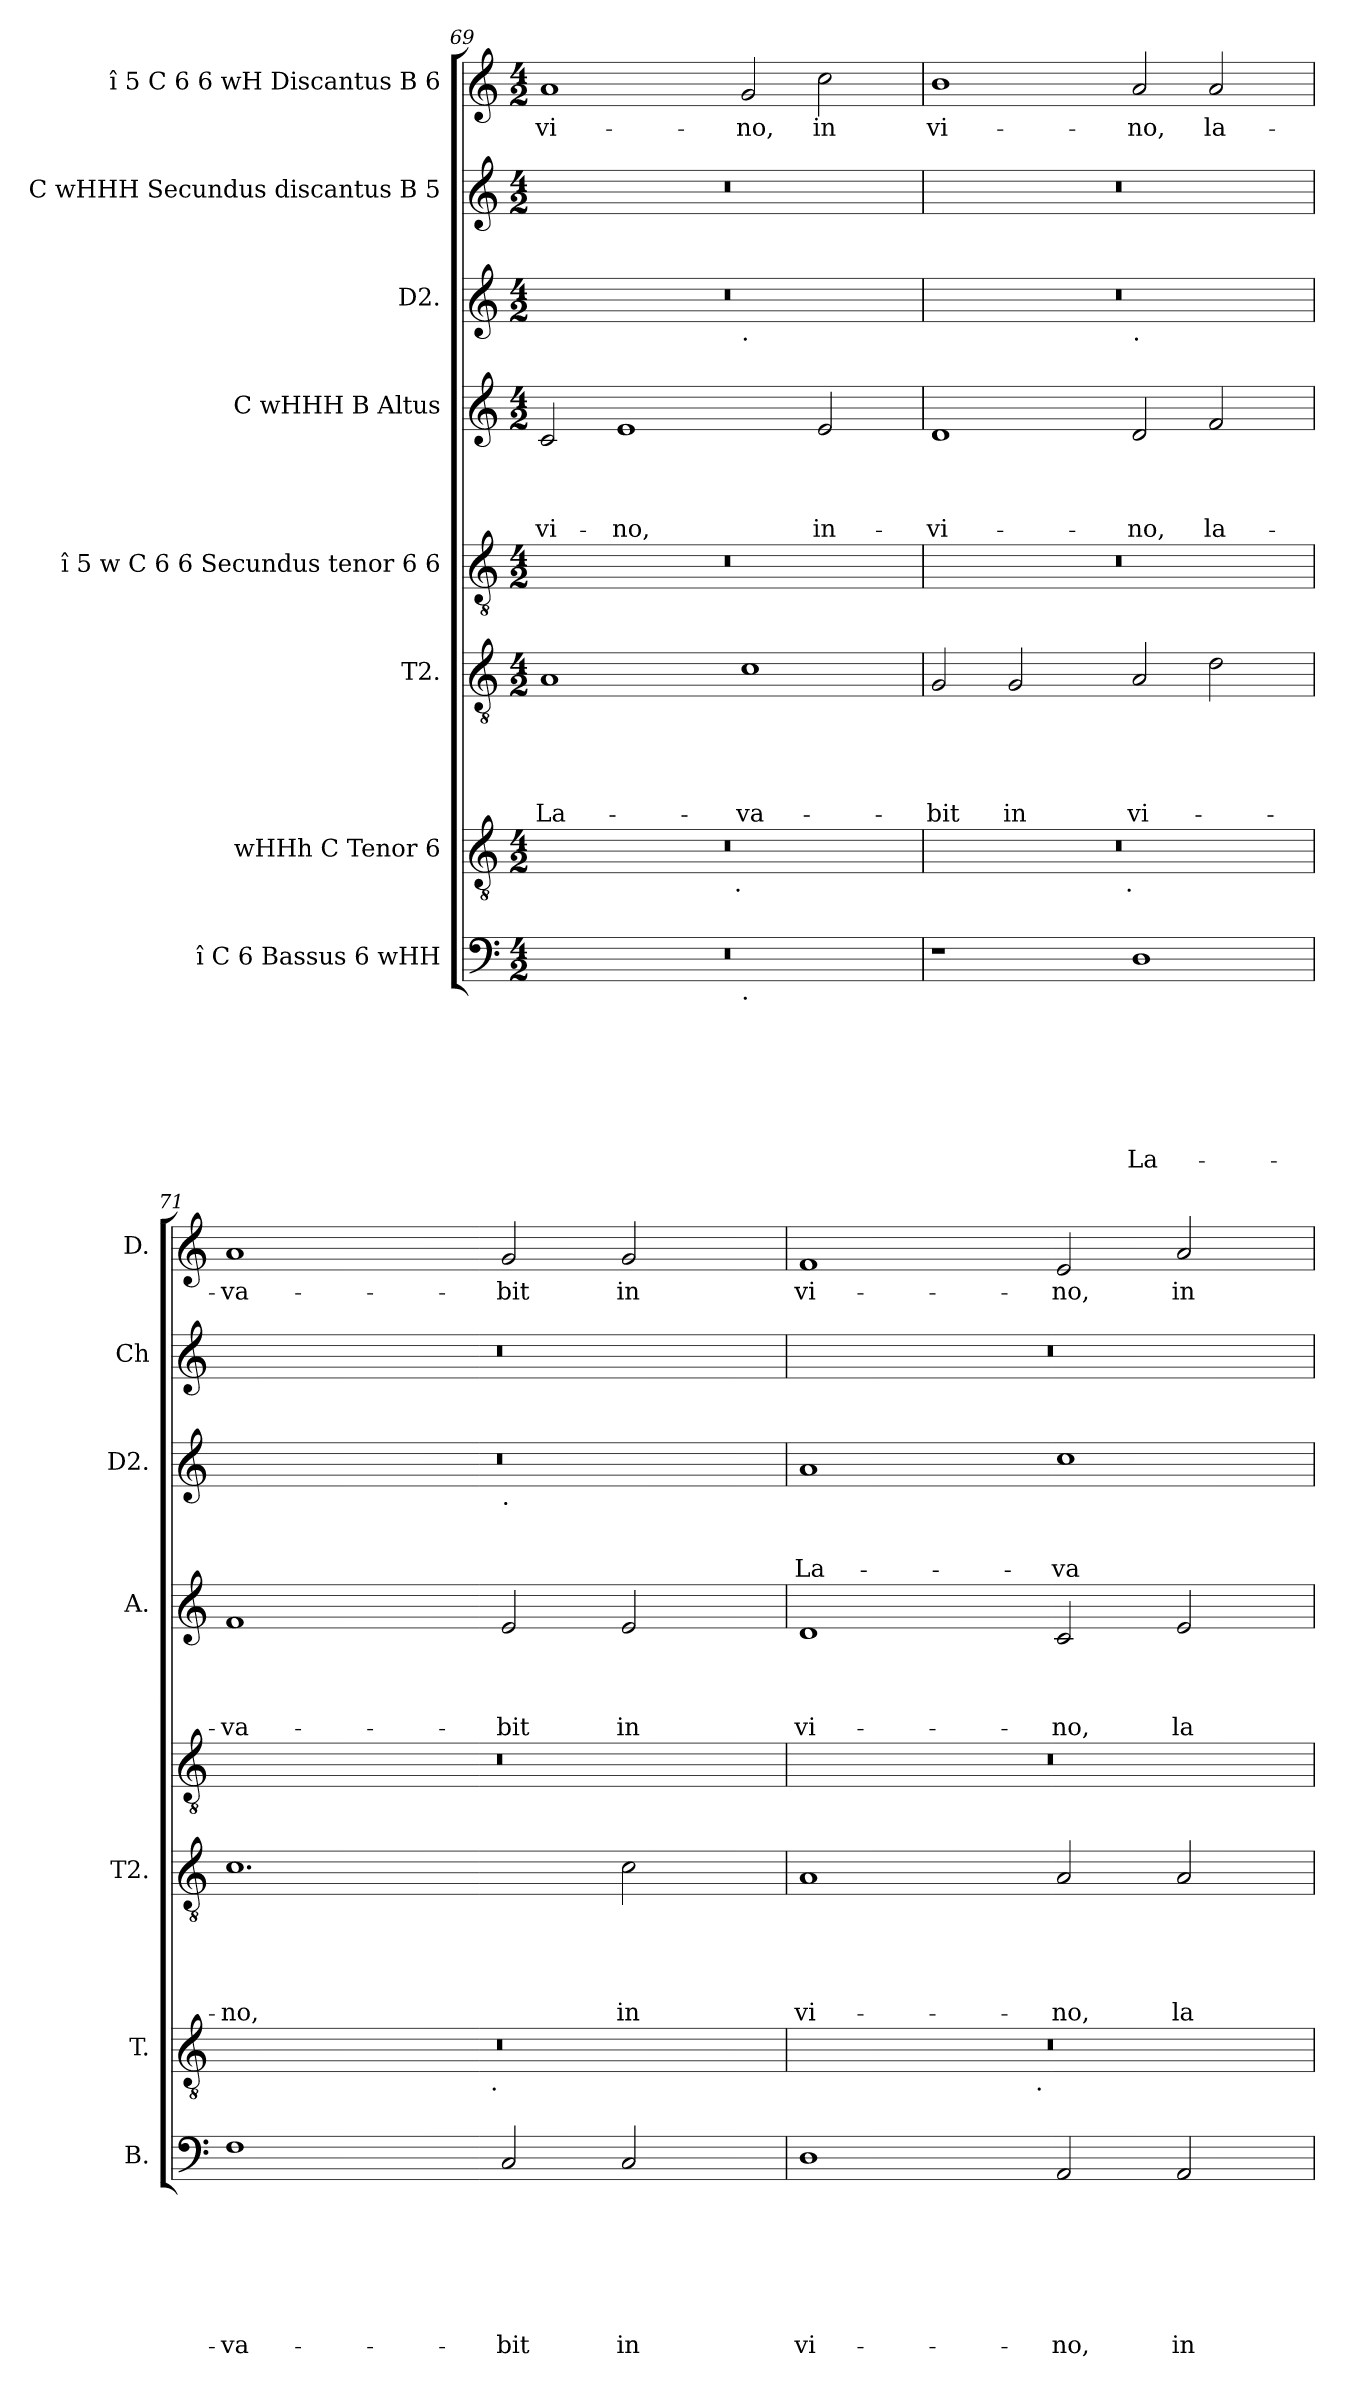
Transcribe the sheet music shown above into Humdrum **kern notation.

**kern	**text	**text	**text	**text	**text	**text	**text	**kern	**kern	**text	**text	**text	**text	**text	**kern	**kern	**text	**text	**text	**text	**kern	**text	**text	**text	**kern	**kern	**text
*part8	*part8	*part8	*part8	*part8	*part8	*part8	*part8	*part7	*part6	*part6	*part6	*part6	*part6	*part6	*part5	*part4	*part4	*part4	*part4	*part4	*part3	*part3	*part3	*part3	*part2	*part1	*part1
*staff8	*staff8	*staff8	*staff8	*staff8	*staff8	*staff8	*staff8	*staff7	*staff6	*staff6	*staff6	*staff6	*staff6	*staff6	*staff5	*staff4	*staff4	*staff4	*staff4	*staff4	*staff3	*staff3	*staff3	*staff3	*staff2	*staff1	*staff1
*I"î C 6 Bassus 6 wHH	*	*	*	*	*	*	*	*I"wHHh C Tenor 6	*I"T2.	*	*	*	*	*	*I"î 5 w C 6 6 Secundus tenor 6 6	*I"C wHHH B Altus	*	*	*	*	*I"D2.	*	*	*	*I"C wHHH Secundus discantus B 5	*I"î 5 C 6 6 wH Discantus B 6	*
*I'B.	*	*	*	*	*	*	*	*I'T.	*I'T2.	*	*	*	*	*	*	*I'A.	*	*	*	*	*I'D2.	*	*	*	*I'Ch	*I'D.	*
*clefF4	*	*	*	*	*	*	*	*clefGv2	*clefGv2	*	*	*	*	*	*clefGv2	*clefG2	*	*	*	*	*clefG2	*	*	*	*clefG2	*clefG2	*
*k[]	*	*	*	*	*	*	*	*k[]	*k[]	*	*	*	*	*	*k[]	*k[]	*	*	*	*	*k[]	*	*	*	*k[]	*k[]	*
*C:	*	*	*	*	*	*	*	*C:	*C:	*	*	*	*	*	*C:	*C:	*	*	*	*	*C:	*	*	*	*C:	*C:	*
*M4/2	*	*	*	*	*	*	*	*M4/2	*M4/2	*	*	*	*	*	*M4/2	*M4/2	*	*	*	*	*M4/2	*	*	*	*M4/2	*M4/2	*
=69	=69	=69	=69	=69	=69	=69	=69	=69	=69	=69	=69	=69	=69	=69	=69	=69	=69	=69	=69	=69	=69	=69	=69	=69	=69	=69	=69
!	!	!	!	!	!	!	!	!	!	!	!	!	!	!LO:LY:b	!	!	!	!	!	!LO:LY:b	!	!	!	!	!	!	!LO:LY:b
*^	*	*	*	*	*	*	*	*^	*	*	*	*	*	*	*	*	*	*	*	*	*^	*	*	*	*	*	*
0r	1ryy	.	.	.	.	.	.	.	0r	3%2ryy	1A	.	.	.	.	La-	0r	2c/	.	.	.	vi-	0r	1ryy	.	.	.	0r	1a	vi-
!	!	!	!	!	!	!	!	!	!	!	!	!	!	!	!	!	!	!	!	!	!	!LO:LY:b	!	!	!	!	!	!	!	!
.	.	.	.	.	.	.	.	.	.	.	.	.	.	.	.	.	.	1e	.	.	.	-no,	.	.	.	.	.	.	.	.
.	.	.	.	.	.	.	.	.	.	6ryy	.	.	.	.	.	.	.	.	.	.	.	.	.	.	.	.	.	.	.	.
.	.	.	.	.	.	.	.	.	.	12...ryy	.	.	.	.	.	.	.	.	.	.	.	.	.	.	.	.	.	.	.	.
!	!	!	!	!	!	!	!	!	!	!LO:TX:b:t=.	!	!	!	!	!	!	!	!	!	!	!	!	!	!	!	!	!	!	!	!
.	.	.	.	.	.	.	.	.	.	3%2ryy	.	.	.	.	.	.	.	.	.	.	.	.	.	.	.	.	.	.	.	.
!	!	!	!	!	!	!	!	!	!	!	!	!	!	!	!	!	!	!	!	!	!	!	!	!LO:TX:b:t=.	!	!	!	!	!	!
!	!LO:TX:b:t=.	!	!	!	!	!	!	!	!	!	!	!	!	!	!	!	!	!	!	!	!	!	!	!	!	!	!	!	!	!
!	!	!	!	!	!	!	!	!	!	!	!	!	!	!	!	!LO:LY:b	!	!	!	!	!	!	!	!	!	!	!	!	!	!LO:LY:b
.	1ryy	.	.	.	.	.	.	.	.	.	1c	.	.	.	.	-va-	.	.	.	.	.	.	.	1ryy	.	.	.	.	2g/	-no,
!	!	!	!	!	!	!	!	!	!	!	!	!	!	!	!	!	!	!	!	!	!	!LO:LY:b	!	!	!	!	!	!	!	!LO:LY:b
.	.	.	.	.	.	.	.	.	.	.	.	.	.	.	.	.	.	2e/	.	.	.	in-	.	.	.	.	.	.	2cc\	in
.	.	.	.	.	.	.	.	.	.	3ryy	.	.	.	.	.	.	.	.	.	.	.	.	.	.	.	.	.	.	.	.
.	.	.	.	.	.	.	.	.	.	96ryy	.	.	.	.	.	.	.	.	.	.	.	.	.	.	.	.	.	.	.	.
=70	=70	=70	=70	=70	=70	=70	=70	=70	=70	=70	=70	=70	=70	=70	=70	=70	=70	=70	=70	=70	=70	=70	=70	=70	=70	=70	=70	=70	=70	=70
!	!	!	!	!	!	!	!	!	!	!	!	!	!	!	!	!LO:LY:b	!	!	!	!	!	!LO:LY:b	!	!	!	!	!	!	!	!LO:LY:b
*v	*v	*	*	*	*	*	*	*	*	*	*	*	*	*	*	*	*	*	*	*	*	*	*	*	*	*	*	*	*	*
1r	.	.	.	.	.	.	.	0r	3%2ryy	2G/	.	.	.	.	-bit	0r	1d	.	.	.	-vi-	0r	1ryy	.	.	.	0r	1b	vi-
!	!	!	!	!	!	!	!	!	!	!	!	!	!	!	!LO:LY:b	!	!	!	!	!	!	!	!	!	!	!	!	!	!
.	.	.	.	.	.	.	.	.	.	2G/	.	.	.	.	in	.	.	.	.	.	.	.	.	.	.	.	.	.	.
.	.	.	.	.	.	.	.	.	6ryy	.	.	.	.	.	.	.	.	.	.	.	.	.	.	.	.	.	.	.	.
.	.	.	.	.	.	.	.	.	12...ryy	.	.	.	.	.	.	.	.	.	.	.	.	.	.	.	.	.	.	.	.
!	!	!	!	!	!	!	!	!	!LO:TX:b:t=.	!	!	!	!	!	!	!	!	!	!	!	!	!	!	!	!	!	!	!	!
.	.	.	.	.	.	.	.	.	3%2ryy	.	.	.	.	.	.	.	.	.	.	.	.	.	.	.	.	.	.	.	.
!	!	!	!	!	!	!	!	!	!	!	!	!	!	!	!	!	!	!	!	!	!	!	!LO:TX:b:t=.	!	!	!	!	!	!
!	!	!	!	!	!	!	!LO:LY:b	!	!	!	!	!	!	!	!LO:LY:b	!	!	!	!	!	!LO:LY:b	!	!	!	!	!	!	!	!LO:LY:b
1D	.	.	.	.	.	.	La-	.	.	2A/	.	.	.	.	vi-	.	2d/	.	.	.	-no,	.	1ryy	.	.	.	.	2a/	-no,
!	!	!	!	!	!	!	!	!	!	!	!	!	!	!	!	!	!	!	!	!	!LO:LY:b	!	!	!	!	!	!	!	!LO:LY:b
.	.	.	.	.	.	.	.	.	.	2d\	.	.	.	.	.	.	2f/	.	.	.	la-	.	.	.	.	.	.	2a/	la-
.	.	.	.	.	.	.	.	.	3ryy	.	.	.	.	.	.	.	.	.	.	.	.	.	.	.	.	.	.	.	.
.	.	.	.	.	.	.	.	.	96ryy	.	.	.	.	.	.	.	.	.	.	.	.	.	.	.	.	.	.	.	.
=71	=71	=71	=71	=71	=71	=71	=71	=71	=71	=71	=71	=71	=71	=71	=71	=71	=71	=71	=71	=71	=71	=71	=71	=71	=71	=71	=71	=71	=71
!	!	!	!	!	!	!	!LO:LY:b	!	!	!	!	!	!	!	!LO:LY:b	!	!	!	!	!	!LO:LY:b	!	!	!	!	!	!	!	!LO:LY:b
1F	.	.	.	.	.	.	-va-	0r	3%2ryy	1.c	.	.	.	.	-no,	0r	1f	.	.	.	-va-	0r	1ryy	.	.	.	0r	1a	-va-
.	.	.	.	.	.	.	.	.	6ryy	.	.	.	.	.	.	.	.	.	.	.	.	.	.	.	.	.	.	.	.
.	.	.	.	.	.	.	.	.	12...ryy	.	.	.	.	.	.	.	.	.	.	.	.	.	.	.	.	.	.	.	.
!	!	!	!	!	!	!	!	!	!LO:TX:b:t=.	!	!	!	!	!	!	!	!	!	!	!	!	!	!	!	!	!	!	!	!
.	.	.	.	.	.	.	.	.	3%2ryy	.	.	.	.	.	.	.	.	.	.	.	.	.	.	.	.	.	.	.	.
!	!	!	!	!	!	!	!	!	!	!	!	!	!	!	!	!	!	!	!	!	!	!	!LO:TX:b:t=.	!	!	!	!	!	!
!	!	!	!	!	!	!	!LO:LY:b	!	!	!	!	!	!	!	!	!	!	!	!	!	!LO:LY:b	!	!	!	!	!	!	!	!LO:LY:b
2C/	.	.	.	.	.	.	-bit	.	.	.	.	.	.	.	.	.	2e/	.	.	.	-bit	.	1ryy	.	.	.	.	2g/	-bit
!	!	!	!	!	!	!	!LO:LY:b	!	!	!	!	!	!	!	!LO:LY:b	!	!	!	!	!	!LO:LY:b	!	!	!	!	!	!	!	!LO:LY:b
2C/	.	.	.	.	.	.	in	.	.	2c\	.	.	.	.	in	.	2e/	.	.	.	in	.	.	.	.	.	.	2g/	in
.	.	.	.	.	.	.	.	.	3ryy	.	.	.	.	.	.	.	.	.	.	.	.	.	.	.	.	.	.	.	.
.	.	.	.	.	.	.	.	.	96ryy	.	.	.	.	.	.	.	.	.	.	.	.	.	.	.	.	.	.	.	.
=72	=72	=72	=72	=72	=72	=72	=72	=72	=72	=72	=72	=72	=72	=72	=72	=72	=72	=72	=72	=72	=72	=72	=72	=72	=72	=72	=72	=72	=72
!	!	!	!	!	!	!	!LO:LY:b	!	!	!	!	!	!	!	!LO:LY:b	!	!	!	!	!	!LO:LY:b	!	!	!	!	!LO:LY:b	!	!	!LO:LY:b
*	*	*	*	*	*	*	*	*	*	*	*	*	*	*	*	*	*	*	*	*	*	*v	*v	*	*	*	*	*	*
1D	.	.	.	.	.	.	vi-	0r	2ryy	1A	.	.	.	.	vi-	0r	1d	.	.	.	vi-	1a	.	.	La-	0r	1f	vi-
.	.	.	.	.	.	.	.	.	4...ryy	.	.	.	.	.	.	.	.	.	.	.	.	.	.	.	.	.	.	.
!	!	!	!	!	!	!	!	!	!LO:TX:b:t=.	!	!	!	!	!	!	!	!	!	!	!	!	!	!	!	!	!	!	!
.	.	.	.	.	.	.	.	.	1ryy	.	.	.	.	.	.	.	.	.	.	.	.	.	.	.	.	.	.	.
!	!	!	!	!	!	!	!LO:LY:b	!	!	!	!	!	!	!	!LO:LY:b	!	!	!	!	!	!LO:LY:b	!	!	!	!LO:LY:b	!	!	!LO:LY:b
2AA/	.	.	.	.	.	.	-no,	.	.	2A/	.	.	.	.	-no,	.	2c/	.	.	.	-no,	1cc	.	.	-va-	.	2e/	-no,
!	!	!	!	!	!	!	!LO:LY:b	!	!	!	!	!	!	!	!LO:LY:b	!	!	!	!	!	!LO:LY:b	!	!	!	!	!	!	!LO:LY:b
2AA/	.	.	.	.	.	.	in	.	.	2A/	.	.	.	.	la-	.	2e/	.	.	.	la-	.	.	.	.	.	2a/	in
.	.	.	.	.	.	.	.	.	32ryy	.	.	.	.	.	.	.	.	.	.	.	.	.	.	.	.	.	.	.
*	*	*	*	*	*	*	*	*v	*v	*	*	*	*	*	*	*	*	*	*	*	*	*	*	*	*	*	*	*
=	=	=	=	=	=	=	=	=	=	=	=	=	=	=	=	=	=	=	=	=	=	=	=	=	=	=	=
*-	*-	*-	*-	*-	*-	*-	*-	*-	*-	*-	*-	*-	*-	*-	*-	*-	*-	*-	*-	*-	*-	*-	*-	*-	*-	*-	*-
